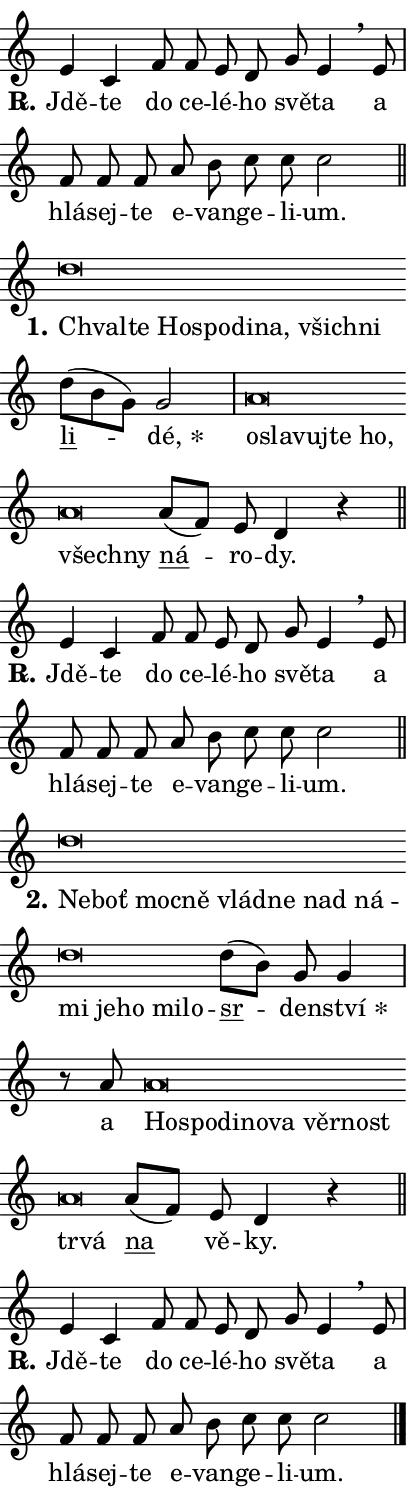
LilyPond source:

\version "2.24.0"
\header { tagline = "" }
\paper {
  indent = 0\cm
  top-margin = 0\cm
  right-margin = 0.13\cm % to fit lyric hyphens
  bottom-margin = 0\cm
  left-margin = 0\cm
  paper-width = 7\cm
  page-breaking = #ly:one-page-breaking
  system-system-spacing.basic-distance = #11
  score-system-spacing.basic-distance = #11
  ragged-last = ##f
}


%% Author: Thomas Morley
%% https://lists.gnu.org/archive/html/lilypond-user/2020-05/msg00002.html
#(define (line-position grob)
"Returns position of @var[grob} in current system:
   @code{'start}, if at first time-step
   @code{'end}, if at last time-step
   @code{'middle} otherwise
"
  (let* ((col (ly:item-get-column grob))
         (ln (ly:grob-object col 'left-neighbor))
         (rn (ly:grob-object col 'right-neighbor))
         (col-to-check-left (if (ly:grob? ln) ln col))
         (col-to-check-right (if (ly:grob? rn) rn col))
         (break-dir-left
           (and
             (ly:grob-property col-to-check-left 'non-musical #f)
             (ly:item-break-dir col-to-check-left)))
         (break-dir-right
           (and
             (ly:grob-property col-to-check-right 'non-musical #f)
             (ly:item-break-dir col-to-check-right))))
        (cond ((eqv? 1 break-dir-left) 'start)
              ((eqv? -1 break-dir-right) 'end)
              (else 'middle))))

#(define (tranparent-at-line-position vctor)
  (lambda (grob)
  "Relying on @code{line-position} select the relevant enry from @var{vctor}.
Used to determine transparency,"
    (case (line-position grob)
      ((end) (not (vector-ref vctor 0)))
      ((middle) (not (vector-ref vctor 1)))
      ((start) (not (vector-ref vctor 2))))))

noteHeadBreakVisibility =
#(define-music-function (break-visibility)(vector?)
"Makes @code{NoteHead}s transparent relying on @var{break-visibility}"
#{
  \override NoteHead.transparent =
    #(tranparent-at-line-position break-visibility)
#})

#(define delete-ledgers-for-transparent-note-heads
  (lambda (grob)
    "Reads whether a @code{NoteHead} is transparent.
If so this @code{NoteHead} is removed from @code{'note-heads} from
@var{grob}, which is supposed to be @code{LedgerLineSpanner}.
As a result ledgers are not printed for this @code{NoteHead}"
    (let* ((nhds-array (ly:grob-object grob 'note-heads))
           (nhds-list
             (if (ly:grob-array? nhds-array)
                 (ly:grob-array->list nhds-array)
                 '()))
           ;; Relies on the transparent-property being done before
           ;; Staff.LedgerLineSpanner.after-line-breaking is executed.
           ;; This is fragile ...
           (to-keep
             (remove
               (lambda (nhd)
                 (ly:grob-property nhd 'transparent #f))
               nhds-list)))
      ;; TODO find a better method to iterate over grob-arrays, similiar
      ;; to filter/remove etc for lists
      ;; For now rebuilt from scratch
      (set! (ly:grob-object grob 'note-heads)  '())
      (for-each
        (lambda (nhd)
          (ly:pointer-group-interface::add-grob grob 'note-heads nhd))
        to-keep))))

squashNotes = {
  \override NoteHead.X-extent = #'(-0.2 . 0.2)
  \override NoteHead.Y-extent = #'(-0.75 . 0)
  \override NoteHead.stencil =
    #(lambda (grob)
       (let ((pos (ly:grob-property grob 'staff-position)))
         (begin
           (if (< pos -7) (display "ERROR: Lower brevis then expected\n") (display ""))
           (if (<= pos -6) ly:text-interface::print ly:note-head::print))))
}
unSquashNotes = {
  \revert NoteHead.X-extent
  \revert NoteHead.Y-extent
  \revert NoteHead.stencil
}

hideNotes = \noteHeadBreakVisibility #begin-of-line-visible
unHideNotes = \noteHeadBreakVisibility #all-visible

% work-around for resetting accidentals
% https://lilypond.org/doc/v2.23/Documentation/notation/displaying-rhythms#unmetered-music
cadenzaMeasure = {
  \cadenzaOff
  \partial 1024 s1024
  \cadenzaOn
}

#(define-markup-command (accent layout props text) (markup?)
  "Underline accented syllable"
  (interpret-markup layout props
    #{\markup \override #'(offset . 4.3) \underline { #text }#}))

responsum = \markup \concat {
  "R" \hspace #-1.05 \path #0.1 #'((moveto 0 0.07) (lineto 0.9 0.8)) \hspace #0.05 "."
}

spaceSize = #0.6828661417322834 % exact space size for TeX Gyre Schola

\layout {
  \context {
    \Staff
    \remove "Time_signature_engraver"
    \override LedgerLineSpanner.after-line-breaking = #delete-ledgers-for-transparent-note-heads
  }
  \context {
    \Lyrics {
      \override LyricSpace.minimum-distance = \spaceSize
      \override LyricText.font-name = #"TeX Gyre Schola"
      \override LyricText.font-size = 1
      \override StanzaNumber.font-name = #"TeX Gyre Schola Bold"
      \override StanzaNumber.font-size = 1
    }
  }
  \context {
    \Score 
    \override NoteHead.text =
      #(lambda (grob) 
        (let ((pos (ly:grob-property grob 'staff-position)))
          #{\markup {
            \combine
              \halign #-0.55 \raise #(if (= pos -6) 0 0.5) \override #'(thickness . 2) \draw-line #'(3.2 . 0)
              \musicglyph "noteheads.sM1"
          }#}))
  }
}

% magnetic-lyrics.ily
%
%   written by
%     Jean Abou Samra <jean@abou-samra.fr>
%     Werner Lemberg <wl@gnu.org>
%
%   adapted by
%     Jiri Hon <jiri.hon@gmail.com>
%
% Version 2022-Apr-15

% https://www.mail-archive.com/lilypond-user@gnu.org/msg149350.html

#(define (Left_hyphen_pointer_engraver context)
   "Collect syllable-hyphen-syllable occurrences in lyrics and store
them in properties.  This engraver only looks to the left.  For
example, if the lyrics input is @code{foo -- bar}, it does the
following.

@itemize @bullet
@item
Set the @code{text} property of the @code{LyricHyphen} grob between
@q{foo} and @q{bar} to @code{foo}.

@item
Set the @code{left-hyphen} property of the @code{LyricText} grob with
text @q{foo} to the @code{LyricHyphen} grob between @q{foo} and
@q{bar}.
@end itemize

Use this auxiliary engraver in combination with the
@code{lyric-@/text::@/apply-@/magnetic-@/offset!} hook."
   (let ((hyphen #f)
         (text #f))
     (make-engraver
      (acknowledgers
       ((lyric-syllable-interface engraver grob source-engraver)
        (set! text grob)))
      (end-acknowledgers
       ((lyric-hyphen-interface engraver grob source-engraver)
        ;(when (not (grob::has-interface grob 'lyric-space-interface))
          (set! hyphen grob)));)
      ((stop-translation-timestep engraver)
       (when (and text hyphen)
         (ly:grob-set-object! text 'left-hyphen hyphen))
       (set! text #f)
       (set! hyphen #f)))))

#(define (lyric-text::apply-magnetic-offset! grob)
   "If the space between two syllables is less than the value in
property @code{LyricText@/.details@/.squash-threshold}, move the right
syllable to the left so that it gets concatenated with the left
syllable.

Use this function as a hook for
@code{LyricText@/.after-@/line-@/breaking} if the
@code{Left_@/hyphen_@/pointer_@/engraver} is active."
   (let ((hyphen (ly:grob-object grob 'left-hyphen #f)))
     (when hyphen
       (let ((left-text (ly:spanner-bound hyphen LEFT)))
         (when (grob::has-interface left-text 'lyric-syllable-interface)
           (let* ((common (ly:grob-common-refpoint grob left-text X))
                  (this-x-ext (ly:grob-extent grob common X))
                  (left-x-ext
                   (begin
                     ;; Trigger magnetism for left-text.
                     (ly:grob-property left-text 'after-line-breaking)
                     (ly:grob-extent left-text common X)))
                  ;; `delta` is the gap width between two syllables.
                  (delta (- (interval-start this-x-ext)
                            (interval-end left-x-ext)))
                  (details (ly:grob-property grob 'details))
                  (threshold (assoc-get 'squash-threshold details 0.2)))
             (when (< delta threshold)
               (let* (;; We have to manipulate the input text so that
                      ;; ligatures crossing syllable boundaries are not
                      ;; disabled.  For languages based on the Latin
                      ;; script this is essentially a beautification.
                      ;; However, for non-Western scripts it can be a
                      ;; necessity.
                      (lt (ly:grob-property left-text 'text))
                      (rt (ly:grob-property grob 'text))
                      (is-space (grob::has-interface hyphen 'lyric-space-interface))
                      (space (if is-space " " ""))
                      (extra-delta (if is-space spaceSize 0))
                      ;; Append new syllable.
                      (ltrt-space (if (and (string? lt) (string? rt))
                                (string-append lt space rt)
                                (make-concat-markup (list lt space rt))))
                      ;; Right-align `ltrt` to the right side.
                      (ltrt-space-markup (grob-interpret-markup
                               grob
                               (make-translate-markup
                                (cons (interval-length this-x-ext) 0)
                                (make-right-align-markup ltrt-space)))))
                 (begin
                   ;; Don't print `left-text`.
                   (ly:grob-set-property! left-text 'stencil #f)
                   ;; Set text and stencil (which holds all collected
                   ;; syllables so far) and shift it to the left.
                   (ly:grob-set-property! grob 'text ltrt-space)
                   (ly:grob-set-property! grob 'stencil ltrt-space-markup)
                   (ly:grob-translate-axis! grob (- (- delta extra-delta)) X))))))))))


#(define (lyric-hyphen::displace-bounds-first grob)
   ;; Make very sure this callback isn't triggered too early.
   (let ((left (ly:spanner-bound grob LEFT))
         (right (ly:spanner-bound grob RIGHT)))
     (ly:grob-property left 'after-line-breaking)
     (ly:grob-property right 'after-line-breaking)
     (ly:lyric-hyphen::print grob)))

squashThreshold = #0.4

\layout {
  \context {
    \Lyrics
    \consists #Left_hyphen_pointer_engraver
    \override LyricText.after-line-breaking =
      #lyric-text::apply-magnetic-offset!
    \override LyricHyphen.stencil = #lyric-hyphen::displace-bounds-first
    \override LyricText.details.squash-threshold = \squashThreshold
    \override LyricHyphen.minimum-distance = 0
    \override LyricHyphen.minimum-length = \squashThreshold
  }
}

squashText = \override LyricText.details.squash-threshold = 9999
unSquashText = \override LyricText.details.squash-threshold = \squashThreshold

leftText = \override LyricText.self-alignment-X = #LEFT
unLeftText = \revert LyricText.self-alignment-X

starOffset = #(lambda (grob) 
                (let ((x_offset (ly:self-alignment-interface::aligned-on-x-parent grob)))
                  (if (= x_offset 0) 0 (+ x_offset 1.2))))

star = #(define-music-function (syllable)(string?)
"Append star separator at the end of a syllable"
#{
  \once \override LyricText.X-offset = #starOffset
  \lyricmode { \markup {
    #syllable
    \override #'((font-name . "TeX Gyre Schola Bold")) \hspace #0.2 \lower #0.65 \larger "*"
  } }
#})

starAccent = #(define-music-function (syllable)(string?)
"Append star separator at the end of a syllable and make accent"
#{
  \once \override LyricText.X-offset = #starOffset
  \lyricmode { \markup {
    \accent #syllable
    \override #'((font-name . "TeX Gyre Schola Bold")) \hspace #0.2 \lower #0.65 \larger "*"
  } }
#})

breath = #(define-music-function (syllable)(string?)
"Append breathing indicator at the end of a syllable"
#{
  \lyricmode { \markup { #syllable "+" } }
#})

optionalBreath = #(define-music-function (syllable)(string?)
"Append optional breathing indicator at the end of a syllable"
#{
  \lyricmode { \markup { #syllable "(+)" } }
#})


\score {
    <<
        \new Voice = "melody" { \cadenzaOn \key c \major \relative { e'4 c f8 f e d \bar "" g e4 \breathe e8 \cadenzaMeasure \bar "|" f f f a b c c c2 \cadenzaMeasure \bar "||" \break } }
        \new Lyrics \lyricsto "melody" { \lyricmode { \set stanza = \responsum
Jdě -- te do ce -- lé -- ho svě -- ta a hlá -- sej -- te e -- van -- ge -- li -- um. } }
    >>
    \layout {}
}

\score {
    <<
        \new Voice = "melody" { \cadenzaOn \key c \major \relative { \squashNotes d''\breve*1/16 \hideNotes \breve*1/16 \bar "" \breve*1/16 \bar "" \breve*1/16 \bar "" \breve*1/16 \bar "" \breve*1/16 \bar "" \breve*1/16 \breve*1/16 \bar "" \unHideNotes \unSquashNotes \bar "" d8[( b g)] g2 \cadenzaMeasure \bar "|" \squashNotes a\breve*1/16 \hideNotes \breve*1/16 \bar "" \breve*1/16 \bar "" \breve*1/16 \bar "" \breve*1/16 \bar "" \breve*1/16 \breve*1/16 \bar "" \unHideNotes \unSquashNotes \bar "" a8[( f)] e d4 r \cadenzaMeasure \bar "||" \break } }
        \new Lyrics \lyricsto "melody" { \lyricmode { \set stanza = "1."
\leftText Chval -- \squashText te Ho -- spo -- di -- na, všich -- ni \unLeftText \unSquashText \markup \accent li -- \star dé, \leftText o -- \squashText sla -- vuj -- te ho, všech -- ny \unLeftText \unSquashText \markup \accent ná -- ro -- dy. } }
    >>
    \layout {}
}

\score {
    <<
        \new Voice = "melody" { \cadenzaOn \key c \major \relative { e'4 c f8 f e d \bar "" g e4 \breathe e8 \cadenzaMeasure \bar "|" f f f a b c c c2 \cadenzaMeasure \bar "||" \break } }
        \new Lyrics \lyricsto "melody" { \lyricmode { \set stanza = \responsum
Jdě -- te do ce -- lé -- ho svě -- ta a hlá -- sej -- te e -- van -- ge -- li -- um. } }
    >>
    \layout {}
}

\score {
    <<
        \new Voice = "melody" { \cadenzaOn \key c \major \relative { \squashNotes d''\breve*1/16 \hideNotes \breve*1/16 \bar "" \breve*1/16 \bar "" \breve*1/16 \bar "" \breve*1/16 \bar "" \breve*1/16 \bar "" \breve*1/16 \bar "" \breve*1/16 \bar "" \breve*1/16 \bar "" \breve*1/16 \bar "" \breve*1/16 \bar "" \breve*1/16 \breve*1/16 \bar "" \unHideNotes \unSquashNotes \bar "" d8[( b)] g g4 \cadenzaMeasure \bar "|" r8 a8 \squashNotes a\breve*1/16 \hideNotes \breve*1/16 \bar "" \breve*1/16 \bar "" \breve*1/16 \bar "" \breve*1/16 \bar "" \breve*1/16 \bar "" \breve*1/16 \bar "" \breve*1/16 \breve*1/16 \bar "" \unHideNotes \unSquashNotes \bar "" a8[( f)] e d4 r \cadenzaMeasure \bar "||" \break } }
        \new Lyrics \lyricsto "melody" { \lyricmode { \set stanza = "2."
\leftText Ne -- \squashText boť moc -- ně vlád -- ne nad ná -- mi je -- ho mi -- lo -- \unLeftText \unSquashText \markup \accent sr -- den -- \star ství a \leftText Ho -- \squashText spo -- di -- no -- va věr -- nost tr -- vá \unLeftText \unSquashText \markup \accent na vě -- ky. } }
    >>
    \layout {}
}

\score {
    <<
        \new Voice = "melody" { \cadenzaOn \key c \major \relative { e'4 c f8 f e d \bar "" g e4 \breathe e8 \cadenzaMeasure \bar "|" f f f a b c c c2 \cadenzaMeasure \bar "||" \break } \bar "|." }
        \new Lyrics \lyricsto "melody" { \lyricmode { \set stanza = \responsum
Jdě -- te do ce -- lé -- ho svě -- ta a hlá -- sej -- te e -- van -- ge -- li -- um. } }
    >>
    \layout {}
}
